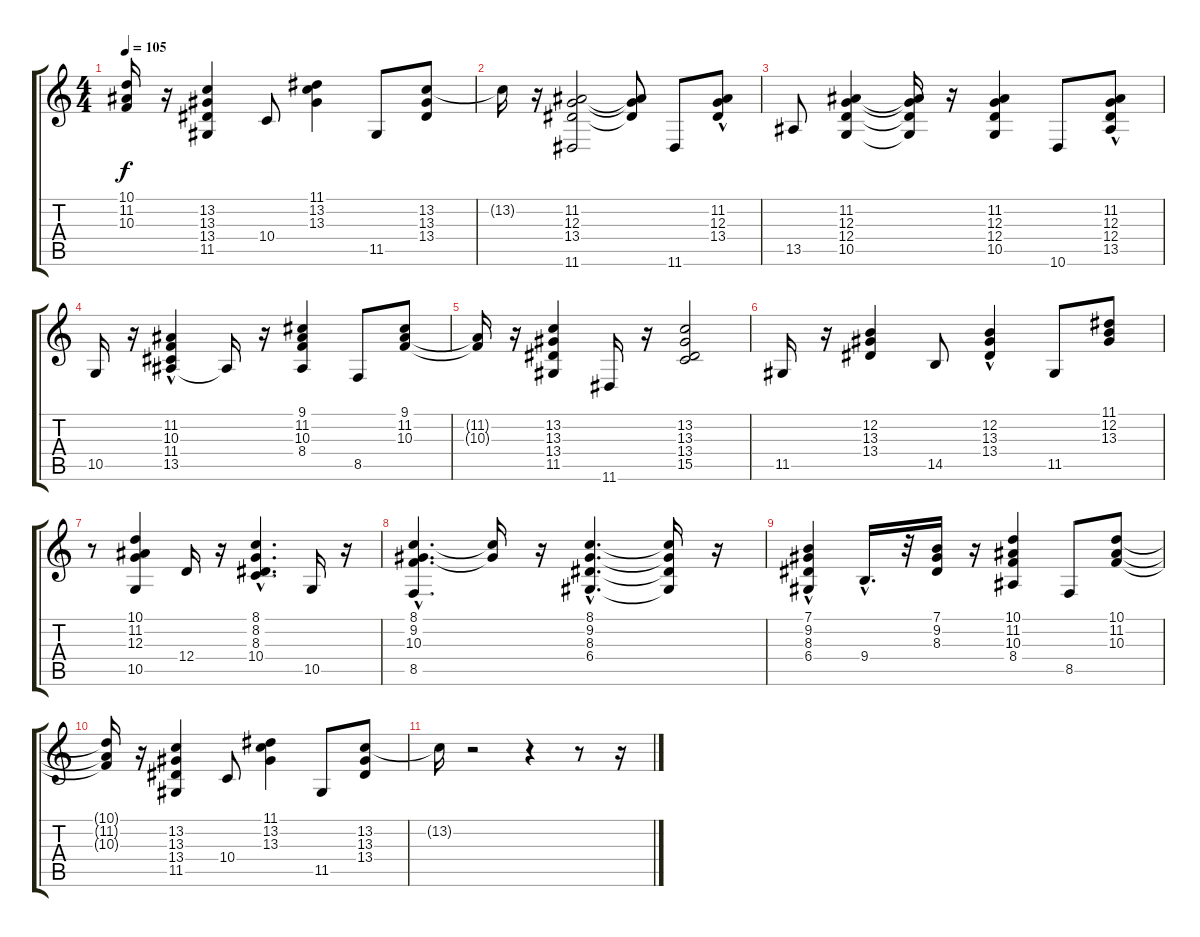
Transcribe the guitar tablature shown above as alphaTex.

\track "" {instrument acousticgrandpiano}
\staff {score tabs}
\tuning (E4 B3 G3 D3 A2 E2) {hide}
\ts (4 4)
\tempo 105
\clef g2
\ks c
(10.1{t} 11.2{t} 10.3{t}).16{dy f} r.16 (13.2 13.3 13.4 11.5).4 10.4.8 (11.1 13.2 13.3).4 11.5.8 (13.2 13.3 13.4).8 |
13.2{t}.16 r.16 (11.2 12.3 13.4 11.6).2 (11.2{t} 12.3{t} 13.4{t}).8 11.6.8 (11.2{hac} 12.3{hac} 13.4{hac}).8 |
13.5.8 (11.2 12.3 12.4 10.5).4 (11.2{t} 12.3{t} 12.4{t} 10.5{t}).16 r.16 (11.2 12.3 12.4 10.5).4 10.6.8 (11.2{hac} 12.3{hac} 12.4 13.5).8 |
10.5.16 r.16 (11.2 10.3 11.4{hac} 13.5).4 13.5{t}.16 r.16 (9.1 11.2 10.3 8.4).4 8.5.8 (9.1 11.2 10.3).8 |
(11.2{t} 10.3{t}).16 r.16 (13.2 13.3 13.4 11.5).4 11.6.16 r.16 (13.2 13.3 13.4 15.5).2 |
11.5.16 r.16 (12.2 13.3 13.4).4 14.5.8 (12.2{hac} 13.3 13.4).4 11.5.8 (11.1 12.2 13.3).8 |
r.8 (10.1 11.2 12.3 10.5).4 12.4.16 r.16 (8.1{hac} 8.2{hac} 8.3{hac} 10.4{hac}).4{d} 10.5.16 r.16 |
(8.1{hac} 9.2{hac} 10.3{hac} 8.5).4{d} (8.1{t} 9.2{t}).16 r.16 (8.1{hac} 9.2{hac} 8.3{hac} 6.4{hac}).4{d} (8.1{t} 9.2{t} 8.3{t} 6.4{t}).16 r.16 |
(7.1 9.2 8.3 6.4{hac}).4 9.4{hac}.16{d} r.32 (7.1 9.2 8.3).16 r.16 (10.1 11.2 10.3 8.4).4 8.5.8 (10.1 11.2 10.3).8 |
(10.1{t} 11.2{t} 10.3{t}).16 r.16 (13.2 13.3 13.4 11.5).4 10.4.8 (11.1 13.2 13.3).4 11.5.8 (13.2 13.3 13.4).8 |
13.2{t}.16 r.2 r.4 r.8 r.16
